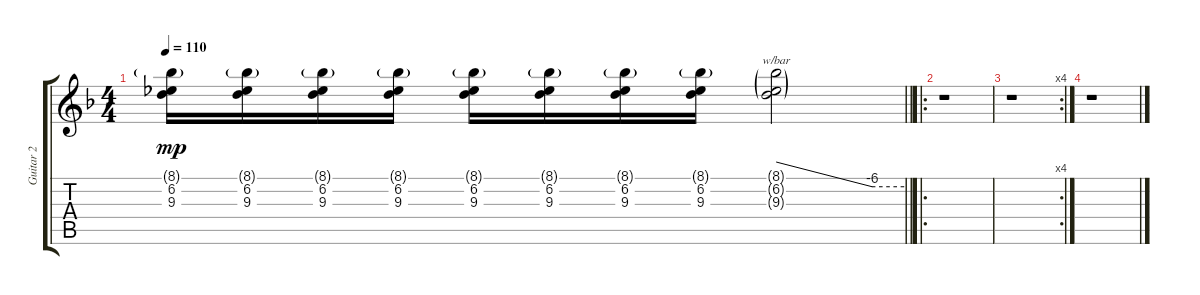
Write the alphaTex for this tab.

\track ("Guitar 2" "Guitar 2") {instrument distortionguitar}
\staff {score tabs}
\tuning (D4 A3 F3 C3 G2 C2) {hide}
\ts (4 4)
\tempo 110
\clef g2
\barLineRight lightlight
\ks f
(8.1{g} 6.2 9.3).16{dy mp} (8.1{g} 6.2 9.3).16 (8.1{g} 6.2 9.3).16 (8.1{g} 6.2 9.3).16 (8.1{g} 6.2 9.3).16 (8.1{g} 6.2 9.3).16 (8.1{g} 6.2 9.3).16 (8.1{g} 6.2 9.3).16 (8.1{g} 6.2{g} 9.3{g}).2{tbe (custom default 0 0 45 -24 60 -24)} |
\ro
r.1 |
\rc 4
r.1 |
r.1
